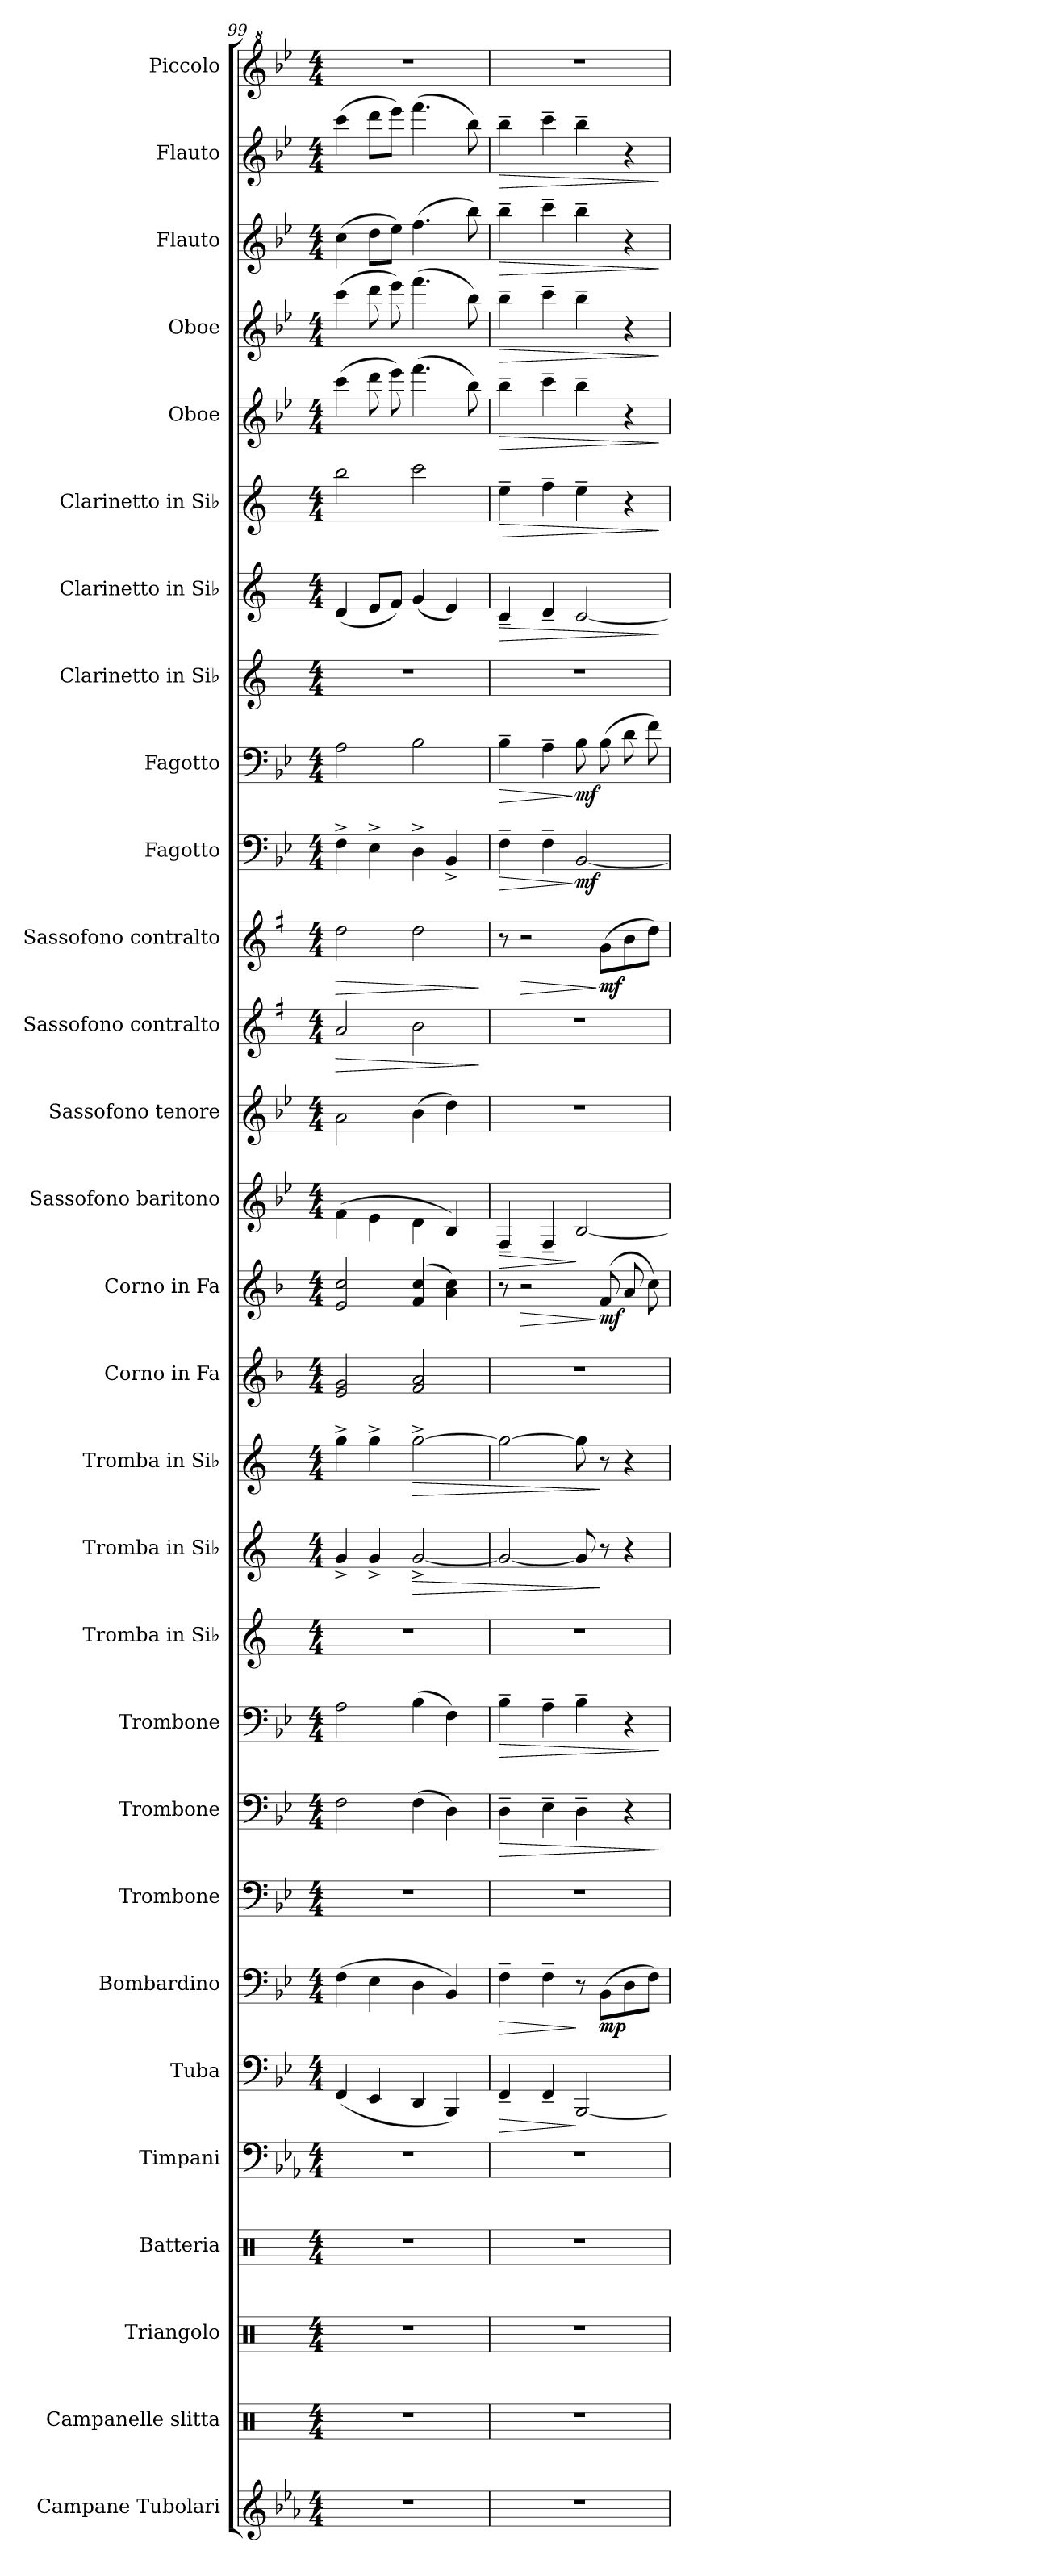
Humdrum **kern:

**kern	**kern	**kern	**kern	**kern	**kern	**dynam	**kern	**dynam	**kern	**kern	**dynam	**kern	**dynam	**kern	**kern	**dynam	**kern	**dynam	**kern	**kern	**dynam	**kern	**dynam	**kern	**kern	**dynam	**kern	**dynam	**kern	**dynam	**kern	**dynam	**kern	**kern	**dynam	**kern	**dynam	**kern	**dynam	**kern	**dynam	**kern	**dynam	**kern	**dynam	**kern
*part29	*part28	*part27	*part26	*part25	*part24	*part24	*part23	*part23	*part22	*part21	*part21	*part20	*part20	*part19	*part18	*part18	*part17	*part17	*part16	*part15	*part15	*part14	*part14	*part13	*part12	*part12	*part11	*part11	*part10	*part10	*part9	*part9	*part8	*part7	*part7	*part6	*part6	*part5	*part5	*part4	*part4	*part3	*part3	*part2	*part2	*part1
*staff29	*staff28	*staff27	*staff26	*staff25	*staff24	*staff24	*staff23	*staff23	*staff22	*staff21	*staff21	*staff20	*staff20	*staff19	*staff18	*staff18	*staff17	*staff17	*staff16	*staff15	*staff15	*staff14	*staff14	*staff13	*staff12	*staff12	*staff11	*staff11	*staff10	*staff10	*staff9	*staff9	*staff8	*staff7	*staff7	*staff6	*staff6	*staff5	*staff5	*staff4	*staff4	*staff3	*staff3	*staff2	*staff2	*staff1
*I"Campane Tubolari	*I"Campanelle slitta	*I"Triangolo	*I"Batteria	*I"Timpani	*I"Tuba	*	*I"Bombardino	*	*I"Trombone	*I"Trombone	*	*I"Trombone	*	*I"Tromba in Si♭	*I"Tromba in Si♭	*	*I"Tromba in Si♭	*	*I"Corno in Fa	*I"Corno in Fa	*	*I"Sassofono baritono	*	*I"Sassofono tenore	*I"Sassofono contralto	*	*I"Sassofono contralto	*	*I"Fagotto	*	*I"Fagotto	*	*I"Clarinetto in Si♭	*I"Clarinetto in Si♭	*	*I"Clarinetto in Si♭	*	*I"Oboe	*	*I"Oboe	*	*I"Flauto	*	*I"Flauto	*	*I"Piccolo
*I'Camp. tb.	*	*I'Triang.	*I'Batt.	*I'Timp.	*I'Tba.	*	*	*	*I'Tbn.	*I'Tbn.	*	*I'Tbn.	*	*I'Tr. Si♭	*I'Tr. Si♭	*	*I'Tr. Si♭	*	*I'Cor. Fa	*I'Cor. Fa	*	*	*	*	*	*	*	*	*I'Fag.	*	*I'Fag.	*	*I'Cl. Si♭	*I'Cl. Si♭	*	*I'Cl. Si♭	*	*I'Ob.	*	*I'Ob.	*	*I'Fl.	*	*I'Fl.	*	*
*clefG2	*clefX	*clefX	*clefX	*clefF4	*clefF4	*	*clefF4	*	*clefF4	*clefF4	*	*clefF4	*	*clefG2	*clefG2	*	*clefG2	*	*clefG2	*clefG2	*	*clefG2	*	*clefG2	*clefG2	*	*clefG2	*	*clefF4	*	*clefF4	*	*clefG2	*clefG2	*	*clefG2	*	*clefG2	*	*clefG2	*	*clefG2	*	*clefG2	*	*clefG^2
*	*	*	*	*	*	*	*	*	*	*	*	*	*	*ITrd1c2	*ITrd1c2	*	*ITrd1c2	*	*ITrd4c7	*ITrd4c7	*	*ITrd12c21	*	*ITrd8c14	*ITrd5c9	*	*ITrd5c9	*	*	*	*	*	*ITrd1c2	*ITrd1c2	*	*ITrd1c2	*	*	*	*	*	*	*	*	*	*ITrd-7c-12
*k[b-e-a-]	*k[]	*k[]	*k[]	*k[b-e-a-]	*k[b-e-]	*	*k[b-e-]	*	*k[b-e-]	*k[b-e-]	*	*k[b-e-]	*	*k[b-e-]	*k[b-e-]	*	*k[b-e-]	*	*k[b-e-]	*k[b-e-]	*	*k[b-e-]	*	*k[b-e-]	*k[b-e-]	*	*k[b-e-]	*	*k[b-e-]	*	*k[b-e-]	*	*k[b-e-]	*k[b-e-]	*	*k[b-e-]	*	*k[b-e-]	*	*k[b-e-]	*	*k[b-e-]	*	*k[b-e-]	*	*k[b-e-]
*M4/4	*M4/4	*M4/4	*M4/4	*M4/4	*M4/4	*	*M4/4	*	*M4/4	*M4/4	*	*M4/4	*	*M4/4	*M4/4	*	*M4/4	*	*M4/4	*M4/4	*	*M4/4	*	*M4/4	*M4/4	*	*M4/4	*	*M4/4	*	*M4/4	*	*M4/4	*M4/4	*	*M4/4	*	*M4/4	*	*M4/4	*	*M4/4	*	*M4/4	*	*M4/4
=99	=99	=99	=99	=99	=99	=99	=99	=99	=99	=99	=99	=99	=99	=99	=99	=99	=99	=99	=99	=99	=99	=99	=99	=99	=99	=99	=99	=99	=99	=99	=99	=99	=99	=99	=99	=99	=99	=99	=99	=99	=99	=99	=99	=99	=99	=99
!	!	!	!	!	!	!	!	!	!	!	!	!	!	!	!	!	!	!	!	!	!	!	!	!	!	!LO:HP:b	!	!LO:HP:b	!	!	!	!	!	!	!	!	!	!	!	!	!	!	!	!	!	!
1r	1r	1r	1r	1r	(4FF/	.	(4F\	.	1r	2F\	.	2A\	.	1r	4f^/	.	4ff^\	.	2A/ 2c/	2A/ 2f/	.	(4F\	.	2A\	2c/	>	2f\	>	4F^\	.	2A\	.	1r	(4c/	.	2aa\	.	(4ccc\	.	(4ccc\	.	(4cc\	.	(4ccc\	.	1r
.	.	.	.	.	4EE-/	.	4E-\	.	.	.	.	.	.	.	4f^/	.	4ff^\	.	.	.	.	4E-\	.	.	.	.	.	.	4E-^\	.	.	.	.	8d/L	.	.	.	8ddd\	.	8ddd\	.	8dd\L	.	8ddd\L	.	.
.	.	.	.	.	.	.	.	.	.	.	.	.	.	.	.	.	.	.	.	.	.	.	.	.	.	.	.	.	.	.	.	.	.	8e-/J)	.	.	.	8eee-\)	.	8eee-\)	.	8ee-\J)	.	8eee-\J)	.	.
!	!	!	!	!	!	!	!	!	!	!	!	!	!	!	!	!LO:HP:b	!	!LO:HP:b	!	!	!	!	!	!	!	!	!	!	!	!	!	!	!	!	!	!	!	!	!	!	!	!	!	!	!	!
.	.	.	.	.	4DD/	.	4D\	.	.	(4F\	.	(4B-\	.	.	[2f^/	>	[2ff^\	>	2B-/ 2d/	(4B-/ 4f/	.	4D\	.	(4B-\	2d\	.	2f\	.	4D^\	.	2B-\	.	.	(4f/	.	2bb-\	.	(4.fff\	.	(4.fff\	.	(4.ff\	.	(4.fff\	.	.
.	.	.	.	.	4BBB-/)	.	4BB-/)	.	.	4D\)	.	4F\)	.	.	.	.	.	.	.	4d\ 4f\)	.	4BB-/)	.	4d\)	.	.	.	.	4BB-^/	.	.	.	.	4d/)	.	.	.	.	.	.	.	.	.	.	.	.
.	.	.	.	.	.	.	.	.	.	.	.	.	.	.	.	.	.	.	.	.	.	.	.	.	.	.	.	.	.	.	.	.	.	.	.	.	.	8bb-\)	.	8bb-\)	.	8bb-\)	.	8bb-\)	.	.
.	.	.	.	.	.	.	.	.	.	.	.	.	.	.	.	.	.	.	.	.	.	.	.	.	.	]	.	]	.	.	.	.	.	.	.	.	.	.	.	.	.	.	.	.	.	.
!!LO:PB:g=z
=100	=100	=100	=100	=100	=100	=100	=100	=100	=100	=100	=100	=100	=100	=100	=100	=100	=100	=100	=100	=100	=100	=100	=100	=100	=100	=100	=100	=100	=100	=100	=100	=100	=100	=100	=100	=100	=100	=100	=100	=100	=100	=100	=100	=100	=100	=100
!	!	!	!	!	!	!LO:HP:b	!	!LO:HP:b	!	!	!LO:HP:b	!	!LO:HP:b	!	!	!	!	!	!	!	!	!	!LO:HP:b	!	!	!	!	!	!	!LO:HP:b	!	!LO:HP:b	!	!	!LO:HP:b	!	!LO:HP:b	!	!LO:HP:b	!	!LO:HP:b	!	!LO:HP:b	!	!LO:HP:b	!
1r	1r	1r	1r	1r	4FF~/	>	4F~\	>	1r	4D~\	>	4B-~\	>	1r	2f/_	.	2ff\_	.	1r	8r	.	4FF~/	>	1r	1r	.	8r	.	4F~\	>	4B-~\	>	1r	4B-~/	>	4dd~\	>	4bb-~\	>	4bb-~\	>	4bb-~\	>	4bb-~\	>	1r
!	!	!	!	!	!	!	!	!	!	!	!	!	!	!	!	!	!	!	!	!	!LO:HP:b	!	!	!	!	!	!	!LO:HP:b	!	!	!	!	!	!	!	!	!	!	!	!	!	!	!	!	!	!
.	.	.	.	.	.	.	.	.	.	.	.	.	.	.	.	.	.	.	.	2r	>	.	.	.	.	.	2r	>	.	.	.	.	.	.	.	.	.	.	.	.	.	.	.	.	.	.
.	.	.	.	.	4FF~/	.	4F~\	.	.	4E-~\	.	4A~\	.	.	.	.	.	.	.	.	.	4FF~/	.	.	.	.	.	.	4F~\	.	4A~\	.	.	4c~/	.	4ee-~\	.	4ccc~\	.	4ccc~\	.	4ccc~\	.	4ccc~\	.	.
!	!	!	!	!	!	!	!	!	!	!	!	!	!	!	!	!	!	!	!	!	!	!	!	!	!	!	!	!	!	!LO:DY:n=1:b	!	!LO:DY:n=1:b	!	!	!	!	!	!	!	!	!	!	!	!	!	!
.	.	.	.	.	[2BBB-/	]	8r	]	.	4D~\	.	4B-~\	.	.	8f/]	.	8ff\]	.	.	.	.	[2BB-/	]	.	.	.	.	.	[2BB-/	] mf	8B-\	] mf	.	[2B-/	.	4dd~\	.	4bb-~\	.	4bb-~\	.	4bb-~\	.	4bb-~\	.	.
!	!	!	!	!	!	!	!	!LO:DY:b	!	!	!	!	!	!	!	!	!	!	!	!	!LO:DY:n=1:b	!	!	!	!	!	!	!LO:DY:n=1:b	!	!	!	!	!	!	!	!	!	!	!	!	!	!	!	!	!	!
.	.	.	.	.	.	.	(8BB-\L	mp	.	.	.	.	.	.	8r	]	8r	]	.	(8B-/	] mf	.	.	.	.	.	(8B-\L	] mf	.	.	(8B-\	.	.	.	.	.	.	.	.	.	.	.	.	.	.	.
.	.	.	.	.	.	.	8D\	.	.	4r	.	4r	.	.	4r	.	4r	.	.	8d/	.	.	.	.	.	.	8d\	.	.	.	8d\	.	.	.	.	4r	.	4r	.	4r	.	4r	.	4r	.	.
.	.	.	.	.	.	.	8F\J)	.	.	.	.	.	.	.	.	.	.	.	.	8f\)	.	.	.	.	.	.	8f\J)	.	.	.	8f\)	.	.	.	.	.	.	.	.	.	.	.	.	.	.	.
.	.	.	.	.	.	.	.	.	.	.	]	.	]	.	.	.	.	.	.	.	.	.	.	.	.	.	.	.	.	.	.	.	.	.	]	.	]	.	]	.	]	.	]	.	]	.
=	=	=	=	=	=	=	=	=	=	=	=	=	=	=	=	=	=	=	=	=	=	=	=	=	=	=	=	=	=	=	=	=	=	=	=	=	=	=	=	=	=	=	=	=	=	=
*-	*-	*-	*-	*-	*-	*-	*-	*-	*-	*-	*-	*-	*-	*-	*-	*-	*-	*-	*-	*-	*-	*-	*-	*-	*-	*-	*-	*-	*-	*-	*-	*-	*-	*-	*-	*-	*-	*-	*-	*-	*-	*-	*-	*-	*-	*-
